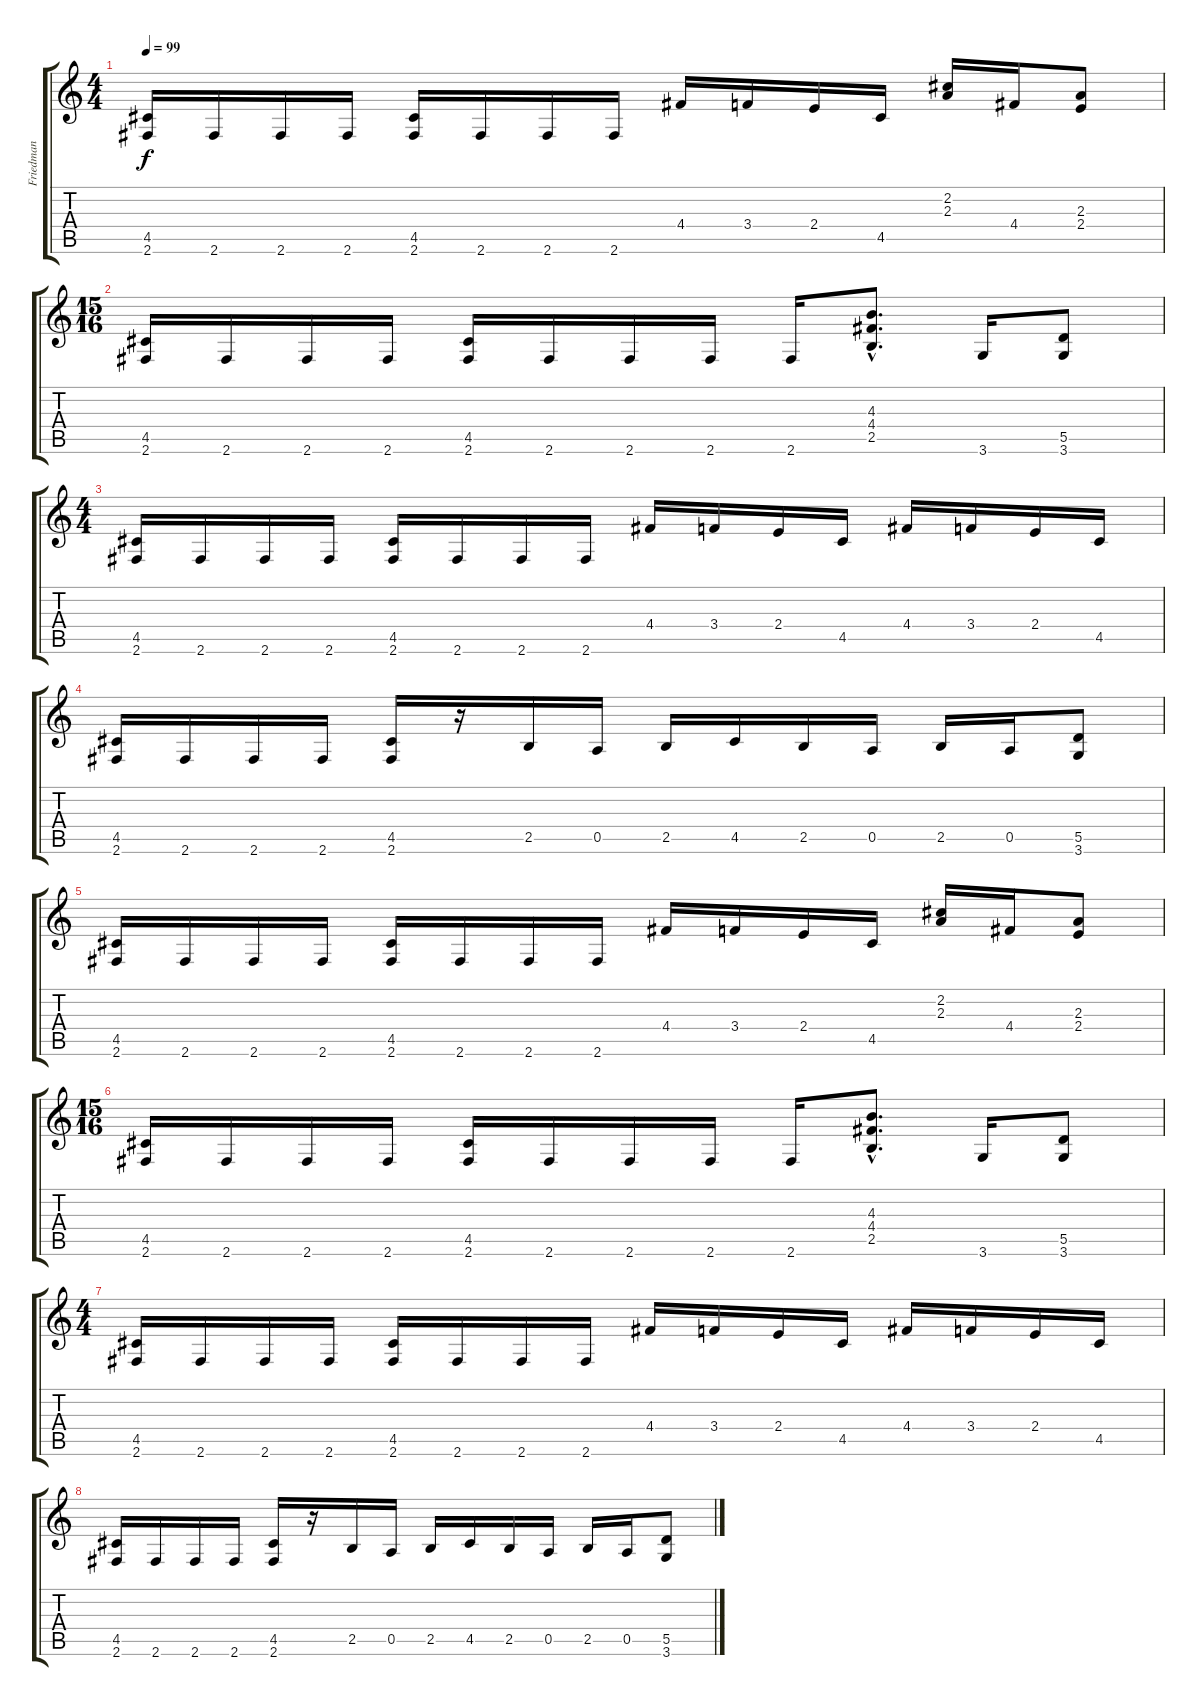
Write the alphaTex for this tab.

\track ("Friedman" "Friedman") {instrument distortionguitar}
\staff {score tabs}
\tuning (E4 B3 G3 D3 A2 E2) {hide}
\ts (4 4)
\tempo 99
\clef g2
\ks c
(4.5 2.6).16{dy f} 2.6.16 2.6.16 2.6.16 (4.5 2.6).16 2.6.16 2.6.16 2.6.16 4.4.16 3.4.16 2.4.16 4.5.16 (2.2 2.3).16 4.4.16 (2.3 2.4).8 |
\ts (15 16)
(4.5 2.6).16 2.6.16 2.6.16 2.6.16 (4.5 2.6).16 2.6.16 2.6.16 2.6.16 2.6.16 (4.3{hac} 4.4{hac} 2.5{hac}).8{d} 3.6.16 (5.5 3.6).8 |
\ts (4 4)
(4.5 2.6).16 2.6.16 2.6.16 2.6.16 (4.5 2.6).16 2.6.16 2.6.16 2.6.16 4.4.16 3.4.16 2.4.16 4.5.16 4.4.16 3.4.16 2.4.16 4.5.16 |
(4.5 2.6).16 2.6.16 2.6.16 2.6.16 (4.5 2.6).16 r.16 2.5.16 0.5.16 2.5.16 4.5.16 2.5.16 0.5.16 2.5.16 0.5.16 (5.5 3.6).8 |
(4.5 2.6).16 2.6.16 2.6.16 2.6.16 (4.5 2.6).16 2.6.16 2.6.16 2.6.16 4.4.16 3.4.16 2.4.16 4.5.16 (2.2 2.3).16 4.4.16 (2.3 2.4).8 |
\ts (15 16)
(4.5 2.6).16 2.6.16 2.6.16 2.6.16 (4.5 2.6).16 2.6.16 2.6.16 2.6.16 2.6.16 (4.3{hac} 4.4{hac} 2.5{hac}).8{d} 3.6.16 (5.5 3.6).8 |
\ts (4 4)
(4.5 2.6).16 2.6.16 2.6.16 2.6.16 (4.5 2.6).16 2.6.16 2.6.16 2.6.16 4.4.16 3.4.16 2.4.16 4.5.16 4.4.16 3.4.16 2.4.16 4.5.16 |
(4.5 2.6).16 2.6.16 2.6.16 2.6.16 (4.5 2.6).16 r.16 2.5.16 0.5.16 2.5.16 4.5.16 2.5.16 0.5.16 2.5.16 0.5.16 (5.5 3.6).8
